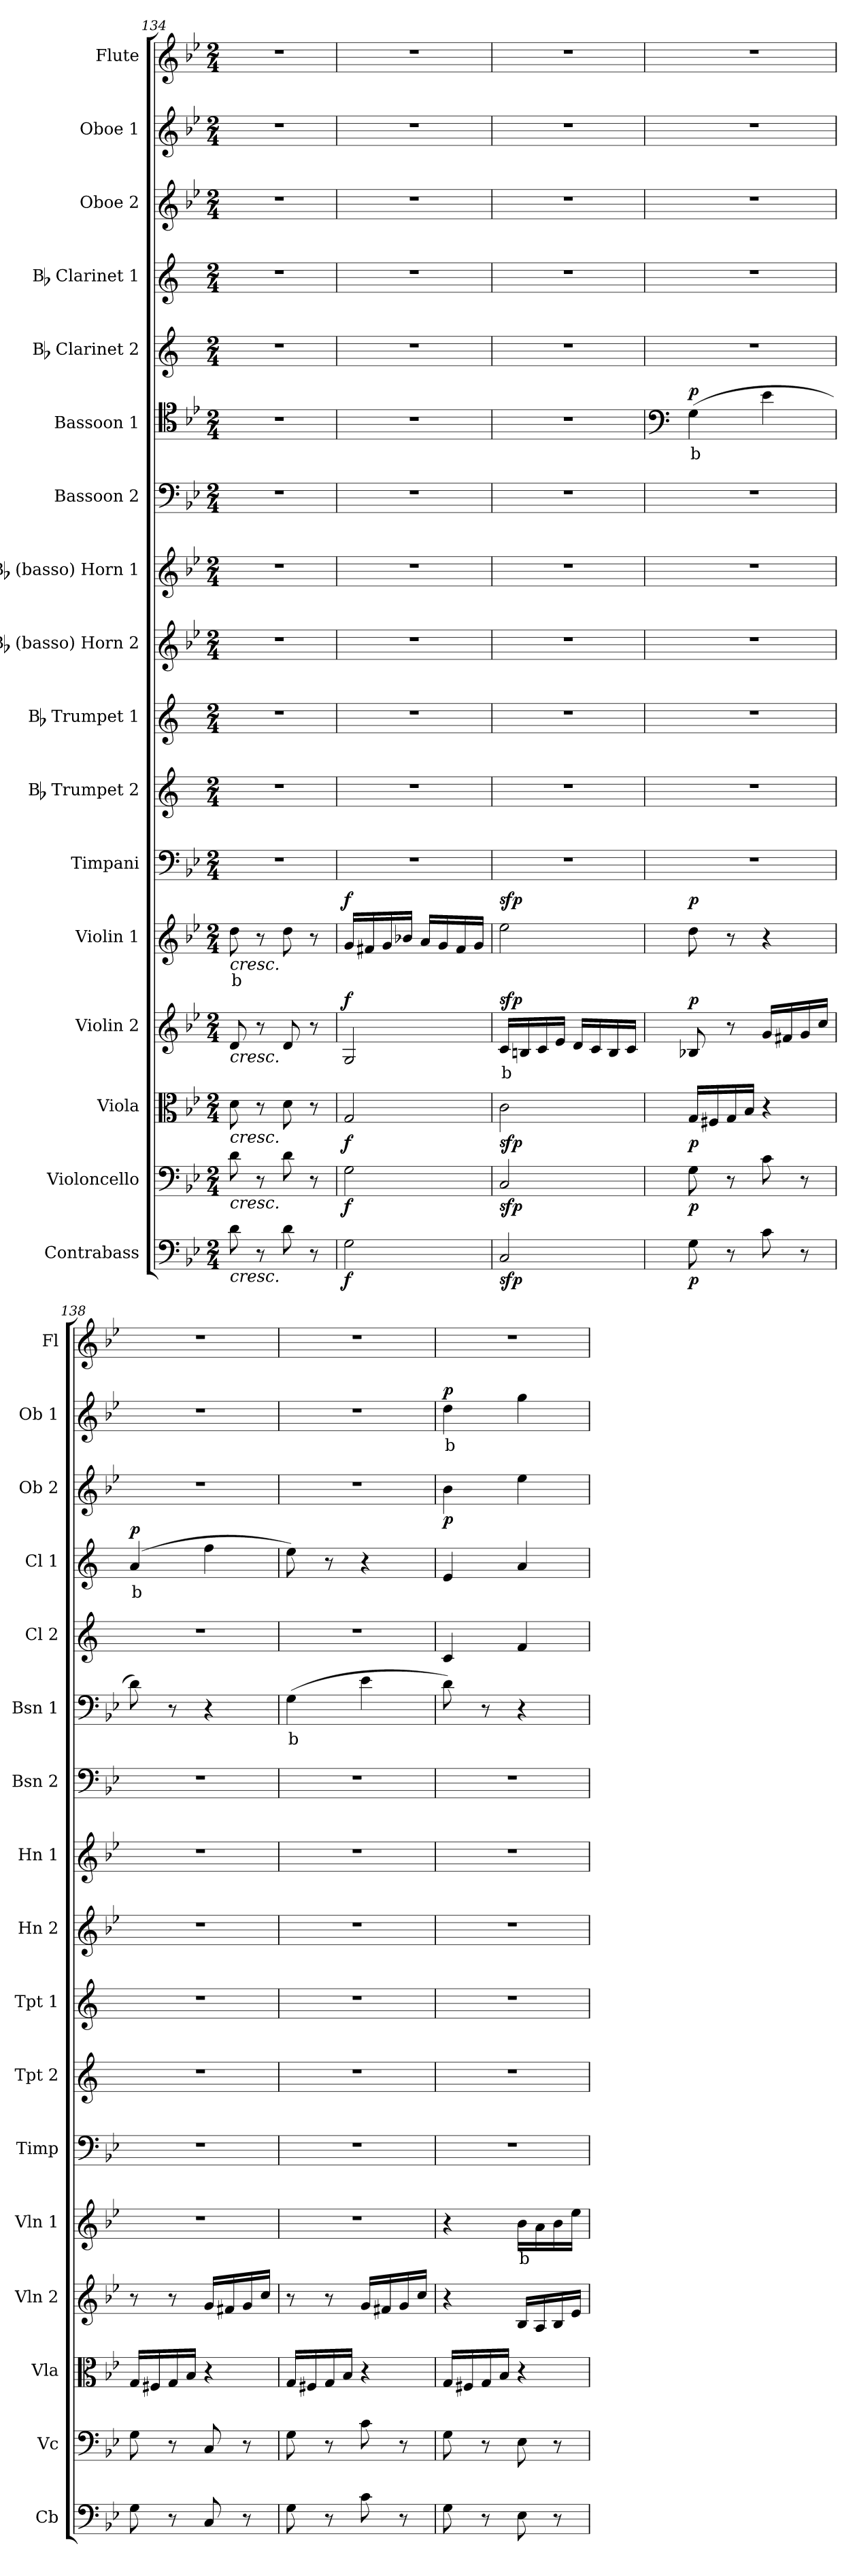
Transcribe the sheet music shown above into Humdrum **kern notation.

**kern	**dynam	**kern	**dynam	**kern	**dynam	**kern	**text	**dynam	**kern	**text	**dynam	**kern	**kern	**kern	**kern	**kern	**kern	**kern	**text	**dynam	**kern	**kern	**text	**dynam	**kern	**dynam	**kern	**text	**dynam	**kern
*part17	*part17	*part16	*part16	*part15	*part15	*part14	*part14	*part14	*part13	*part13	*part13	*part12	*part11	*part10	*part9	*part8	*part7	*part6	*part6	*part6	*part5	*part4	*part4	*part4	*part3	*part3	*part2	*part2	*part2	*part1
*staff17	*staff17	*staff16	*staff16	*staff15	*staff15	*staff14	*staff14	*staff14	*staff13	*staff13	*staff13	*staff12	*staff11	*staff10	*staff9	*staff8	*staff7	*staff6	*staff6	*staff6	*staff5	*staff4	*staff4	*staff4	*staff3	*staff3	*staff2	*staff2	*staff2	*staff1
*I"Contrabass	*	*I"Violoncello	*	*I"Viola	*	*I"Violin 2	*	*	*I"Violin 1	*	*	*I"Timpani	*I"Bb Trumpet 2	*I"Bb Trumpet 1	*I"Bb (basso) Horn 2	*I"Bb (basso) Horn 1	*I"Bassoon 2	*I"Bassoon 1	*	*	*I"Bb Clarinet 2	*I"Bb Clarinet 1	*	*	*I"Oboe 2	*	*I"Oboe 1	*	*	*I"Flute
*I'Cb	*	*I'Vc	*	*I'Vla	*	*I'Vln 2	*	*	*I'Vln 1	*	*	*I'Timp	*I'Tpt 2	*I'Tpt 1	*I'Hn 2	*I'Hn 1	*I'Bsn 2	*I'Bsn 1	*	*	*I'Cl 2	*I'Cl 1	*	*	*I'Ob 2	*	*I'Ob 1	*	*	*I'Fl
!!LO:PB:g=z
*clefF4	*	*clefF4	*	*clefC3	*	*clefG2	*	*	*clefG2	*	*	*clefF4	*clefG2	*clefG2	*clefG2	*clefG2	*clefF4	*clefC4	*	*	*clefG2	*clefG2	*	*	*clefG2	*	*clefG2	*	*	*clefG2
*ITrd7c12	*	*	*	*	*	*	*	*	*	*	*	*	*ITrd1c2	*ITrd1c2	*ITrd8c14	*ITrd8c14	*	*	*	*	*ITrd1c2	*ITrd1c2	*	*	*	*	*	*	*	*
*k[b-e-]	*	*k[b-e-]	*	*k[b-e-]	*	*k[b-e-]	*	*	*k[b-e-]	*	*	*k[b-e-]	*k[b-e-]	*k[b-e-]	*k[b-e-]	*k[b-e-]	*k[b-e-]	*k[b-e-]	*	*	*k[b-e-]	*k[b-e-]	*	*	*k[b-e-]	*	*k[b-e-]	*	*	*k[b-e-]
*M2/4	*	*M2/4	*	*M2/4	*	*M2/4	*	*	*M2/4	*	*	*M2/4	*M2/4	*M2/4	*M2/4	*M2/4	*M2/4	*M2/4	*	*	*M2/4	*M2/4	*	*	*M2/4	*	*M2/4	*	*	*M2/4
=134	=134	=134	=134	=134	=134	=134	=134	=134	=134	=134	=134	=134	=134	=134	=134	=134	=134	=134	=134	=134	=134	=134	=134	=134	=134	=134	=134	=134	=134	=134
!	!	!	!	!	!	!	!	!	!LO:TX:b:i:t=cresc.	!	!	!	!	!	!	!	!	!	!	!	!	!	!	!	!	!	!	!	!	!
!	!	!	!	!	!	!LO:TX:b:i:t=cresc.	!	!	!	!	!	!	!	!	!	!	!	!	!	!	!	!	!	!	!	!	!	!	!	!
!	!	!	!	!LO:TX:b:i:t=cresc.	!	!	!	!	!	!	!	!	!	!	!	!	!	!	!	!	!	!	!	!	!	!	!	!	!	!
!	!	!LO:TX:b:i:t=cresc.	!	!	!	!	!	!	!	!	!	!	!	!	!	!	!	!	!	!	!	!	!	!	!	!	!	!	!	!
!LO:TX:b:i:t=cresc.	!	!	!	!	!	!	!	!	!	!	!	!	!	!	!	!	!	!	!	!	!	!	!	!	!	!	!	!	!	!
!	!	!	!	!	!	!	!	!	!	!LO:LY:b:color=#FF0000	!	!	!	!	!	!	!	!	!	!	!	!	!	!	!	!	!	!	!	!
8D\	.	8d\	.	8d\	.	8d/	.	.	8dd\	b	.	2r	2r	2r	2r	2r	2r	2r	.	.	2r	2r	.	.	2r	.	2r	.	.	2r
8r	.	8r	.	8r	.	8r	.	.	8r	.	.	.	.	.	.	.	.	.	.	.	.	.	.	.	.	.	.	.	.	.
8D\	.	8d\	.	8d\	.	8d/	.	.	8dd\	.	.	.	.	.	.	.	.	.	.	.	.	.	.	.	.	.	.	.	.	.
8r	.	8r	.	8r	.	8r	.	.	8r	.	.	.	.	.	.	.	.	.	.	.	.	.	.	.	.	.	.	.	.	.
=135	=135	=135	=135	=135	=135	=135	=135	=135	=135	=135	=135	=135	=135	=135	=135	=135	=135	=135	=135	=135	=135	=135	=135	=135	=135	=135	=135	=135	=135	=135
!	!LO:DY:b	!	!LO:DY:b	!	!LO:DY:b	!	!	!LO:DY:b	!	!	!LO:DY:b	!	!	!	!	!	!	!	!	!	!	!	!	!	!	!	!	!	!	!
2GG\	f	2G\	f	2G/	f	2G/	.	f	16g/LL	.	f	2r	2r	2r	2r	2r	2r	2r	.	.	2r	2r	.	.	2r	.	2r	.	.	2r
.	.	.	.	.	.	.	.	.	16f#X/	.	.	.	.	.	.	.	.	.	.	.	.	.	.	.	.	.	.	.	.	.
.	.	.	.	.	.	.	.	.	16g/	.	.	.	.	.	.	.	.	.	.	.	.	.	.	.	.	.	.	.	.	.
.	.	.	.	.	.	.	.	.	16b-X/JJ	.	.	.	.	.	.	.	.	.	.	.	.	.	.	.	.	.	.	.	.	.
.	.	.	.	.	.	.	.	.	16a/LL	.	.	.	.	.	.	.	.	.	.	.	.	.	.	.	.	.	.	.	.	.
.	.	.	.	.	.	.	.	.	16g/	.	.	.	.	.	.	.	.	.	.	.	.	.	.	.	.	.	.	.	.	.
.	.	.	.	.	.	.	.	.	16f#/	.	.	.	.	.	.	.	.	.	.	.	.	.	.	.	.	.	.	.	.	.
.	.	.	.	.	.	.	.	.	16g/JJ	.	.	.	.	.	.	.	.	.	.	.	.	.	.	.	.	.	.	.	.	.
=136	=136	=136	=136	=136	=136	=136	=136	=136	=136	=136	=136	=136	=136	=136	=136	=136	=136	=136	=136	=136	=136	=136	=136	=136	=136	=136	=136	=136	=136	=136
!	!LO:DY:b	!	!LO:DY:b	!	!LO:DY:b	!	!LO:LY:b:color=#FF0000	!LO:DY:b	!	!	!LO:DY:b	!	!	!	!	!	!	!	!	!	!	!	!	!	!	!	!	!	!	!
2CC/	sfp	2C/	sfp	2c\	sfp	16c/LL	b	sfp	2ee-\	.	sfp	2r	2r	2r	2r	2r	2r	2r	.	.	2r	2r	.	.	2r	.	2r	.	.	2r
.	.	.	.	.	.	16Bn/	.	.	.	.	.	.	.	.	.	.	.	.	.	.	.	.	.	.	.	.	.	.	.	.
.	.	.	.	.	.	16c/	.	.	.	.	.	.	.	.	.	.	.	.	.	.	.	.	.	.	.	.	.	.	.	.
.	.	.	.	.	.	16e-/JJ	.	.	.	.	.	.	.	.	.	.	.	.	.	.	.	.	.	.	.	.	.	.	.	.
.	.	.	.	.	.	16d/LL	.	.	.	.	.	.	.	.	.	.	.	.	.	.	.	.	.	.	.	.	.	.	.	.
.	.	.	.	.	.	16c/	.	.	.	.	.	.	.	.	.	.	.	.	.	.	.	.	.	.	.	.	.	.	.	.
.	.	.	.	.	.	16B/	.	.	.	.	.	.	.	.	.	.	.	.	.	.	.	.	.	.	.	.	.	.	.	.
.	.	.	.	.	.	16c/JJ	.	.	.	.	.	.	.	.	.	.	.	.	.	.	.	.	.	.	.	.	.	.	.	.
=137	=137	=137	=137	=137	=137	=137	=137	=137	=137	=137	=137	=137	=137	=137	=137	=137	=137	=137	=137	=137	=137	=137	=137	=137	=137	=137	=137	=137	=137	=137
*	*	*	*	*	*	*	*	*	*	*	*	*	*	*	*	*	*	*clefF4	*	*	*	*	*	*	*	*	*	*	*	*
!	!LO:DY:b	!	!LO:DY:b	!	!LO:DY:b	!	!	!LO:DY:b	!	!	!LO:DY:b	!	!	!	!	!	!	!	!LO:LY:b:color=#FF0000	!LO:DY:b	!	!	!	!	!	!	!	!	!	!
8GG\	p	8G\	p	16G/LL	p	8B-X/	.	p	8dd\	.	p	2r	2r	2r	2r	2r	2r	(4G\	b	p	2r	2r	.	.	2r	.	2r	.	.	2r
.	.	.	.	16F#X/	.	.	.	.	.	.	.	.	.	.	.	.	.	.	.	.	.	.	.	.	.	.	.	.	.	.
8r	.	8r	.	16G/	.	8r	.	.	8r	.	.	.	.	.	.	.	.	.	.	.	.	.	.	.	.	.	.	.	.	.
.	.	.	.	16B-/JJ	.	.	.	.	.	.	.	.	.	.	.	.	.	.	.	.	.	.	.	.	.	.	.	.	.	.
8C\	.	8c\	.	4r	.	16g/LL	.	.	4r	.	.	.	.	.	.	.	.	4e-\	.	.	.	.	.	.	.	.	.	.	.	.
.	.	.	.	.	.	16f#X/	.	.	.	.	.	.	.	.	.	.	.	.	.	.	.	.	.	.	.	.	.	.	.	.
8r	.	8r	.	.	.	16g/	.	.	.	.	.	.	.	.	.	.	.	.	.	.	.	.	.	.	.	.	.	.	.	.
.	.	.	.	.	.	16cc/JJ	.	.	.	.	.	.	.	.	.	.	.	.	.	.	.	.	.	.	.	.	.	.	.	.
=138	=138	=138	=138	=138	=138	=138	=138	=138	=138	=138	=138	=138	=138	=138	=138	=138	=138	=138	=138	=138	=138	=138	=138	=138	=138	=138	=138	=138	=138	=138
!	!	!	!	!	!	!	!	!	!	!	!	!	!	!	!	!	!	!	!	!	!	!	!LO:LY:b:color=#FF0000	!LO:DY:b	!	!	!	!	!	!
8GG\	.	8G\	.	16G/LL	.	8r	.	.	2r	.	.	2r	2r	2r	2r	2r	2r	8d\)	.	.	2r	(4g/	b	p	2r	.	2r	.	.	2r
.	.	.	.	16F#X/	.	.	.	.	.	.	.	.	.	.	.	.	.	.	.	.	.	.	.	.	.	.	.	.	.	.
8r	.	8r	.	16G/	.	8r	.	.	.	.	.	.	.	.	.	.	.	8r	.	.	.	.	.	.	.	.	.	.	.	.
.	.	.	.	16B-/JJ	.	.	.	.	.	.	.	.	.	.	.	.	.	.	.	.	.	.	.	.	.	.	.	.	.	.
8CC/	.	8C/	.	4r	.	16g/LL	.	.	.	.	.	.	.	.	.	.	.	4r	.	.	.	4ee-\	.	.	.	.	.	.	.	.
.	.	.	.	.	.	16f#X/	.	.	.	.	.	.	.	.	.	.	.	.	.	.	.	.	.	.	.	.	.	.	.	.
8r	.	8r	.	.	.	16g/	.	.	.	.	.	.	.	.	.	.	.	.	.	.	.	.	.	.	.	.	.	.	.	.
.	.	.	.	.	.	16cc/JJ	.	.	.	.	.	.	.	.	.	.	.	.	.	.	.	.	.	.	.	.	.	.	.	.
=139	=139	=139	=139	=139	=139	=139	=139	=139	=139	=139	=139	=139	=139	=139	=139	=139	=139	=139	=139	=139	=139	=139	=139	=139	=139	=139	=139	=139	=139	=139
!	!	!	!	!	!	!	!	!	!	!	!	!	!	!	!	!	!	!	!LO:LY:b:color=#FF0000	!	!	!	!	!	!	!	!	!	!	!
8GG\	.	8G\	.	16G/LL	.	8r	.	.	2r	.	.	2r	2r	2r	2r	2r	2r	(4G\	b	.	2r	8dd\)	.	.	2r	.	2r	.	.	2r
.	.	.	.	16F#X/	.	.	.	.	.	.	.	.	.	.	.	.	.	.	.	.	.	.	.	.	.	.	.	.	.	.
8r	.	8r	.	16G/	.	8r	.	.	.	.	.	.	.	.	.	.	.	.	.	.	.	8r	.	.	.	.	.	.	.	.
.	.	.	.	16B-/JJ	.	.	.	.	.	.	.	.	.	.	.	.	.	.	.	.	.	.	.	.	.	.	.	.	.	.
8C\	.	8c\	.	4r	.	16g/LL	.	.	.	.	.	.	.	.	.	.	.	4e-\	.	.	.	4r	.	.	.	.	.	.	.	.
.	.	.	.	.	.	16f#X/	.	.	.	.	.	.	.	.	.	.	.	.	.	.	.	.	.	.	.	.	.	.	.	.
8r	.	8r	.	.	.	16g/	.	.	.	.	.	.	.	.	.	.	.	.	.	.	.	.	.	.	.	.	.	.	.	.
.	.	.	.	.	.	16cc/JJ	.	.	.	.	.	.	.	.	.	.	.	.	.	.	.	.	.	.	.	.	.	.	.	.
=140	=140	=140	=140	=140	=140	=140	=140	=140	=140	=140	=140	=140	=140	=140	=140	=140	=140	=140	=140	=140	=140	=140	=140	=140	=140	=140	=140	=140	=140	=140
!	!	!	!	!	!	!	!	!	!	!	!	!	!	!	!	!	!	!	!	!	!	!	!	!	!	!LO:DY:b	!	!LO:LY:b:color=#FF0000	!LO:DY:b	!
8GG\	.	8G\	.	16G/LL	.	4r	.	.	4r	.	.	2r	2r	2r	2r	2r	2r	8d\)	.	.	4B-/	4d/	.	.	4b-\	p	4dd\	b	p	2r
.	.	.	.	16F#X/	.	.	.	.	.	.	.	.	.	.	.	.	.	.	.	.	.	.	.	.	.	.	.	.	.	.
8r	.	8r	.	16G/	.	.	.	.	.	.	.	.	.	.	.	.	.	8r	.	.	.	.	.	.	.	.	.	.	.	.
.	.	.	.	16B-/JJ	.	.	.	.	.	.	.	.	.	.	.	.	.	.	.	.	.	.	.	.	.	.	.	.	.	.
!	!	!	!	!	!	!	!	!	!	!LO:LY:b:color=#FF0000	!	!	!	!	!	!	!	!	!	!	!	!	!	!	!	!	!	!	!	!
8EE-\	.	8E-\	.	4r	.	16B-/LL	.	.	16b-\LL	b	.	.	.	.	.	.	.	4r	.	.	4e-/	4g/	.	.	4ee-\	.	4gg\	.	.	.
.	.	.	.	.	.	16A/	.	.	16a\	.	.	.	.	.	.	.	.	.	.	.	.	.	.	.	.	.	.	.	.	.
8r	.	8r	.	.	.	16B-/	.	.	16b-\	.	.	.	.	.	.	.	.	.	.	.	.	.	.	.	.	.	.	.	.	.
.	.	.	.	.	.	16e-/JJ	.	.	16ee-\JJ	.	.	.	.	.	.	.	.	.	.	.	.	.	.	.	.	.	.	.	.	.
=	=	=	=	=	=	=	=	=	=	=	=	=	=	=	=	=	=	=	=	=	=	=	=	=	=	=	=	=	=	=
*-	*-	*-	*-	*-	*-	*-	*-	*-	*-	*-	*-	*-	*-	*-	*-	*-	*-	*-	*-	*-	*-	*-	*-	*-	*-	*-	*-	*-	*-	*-
